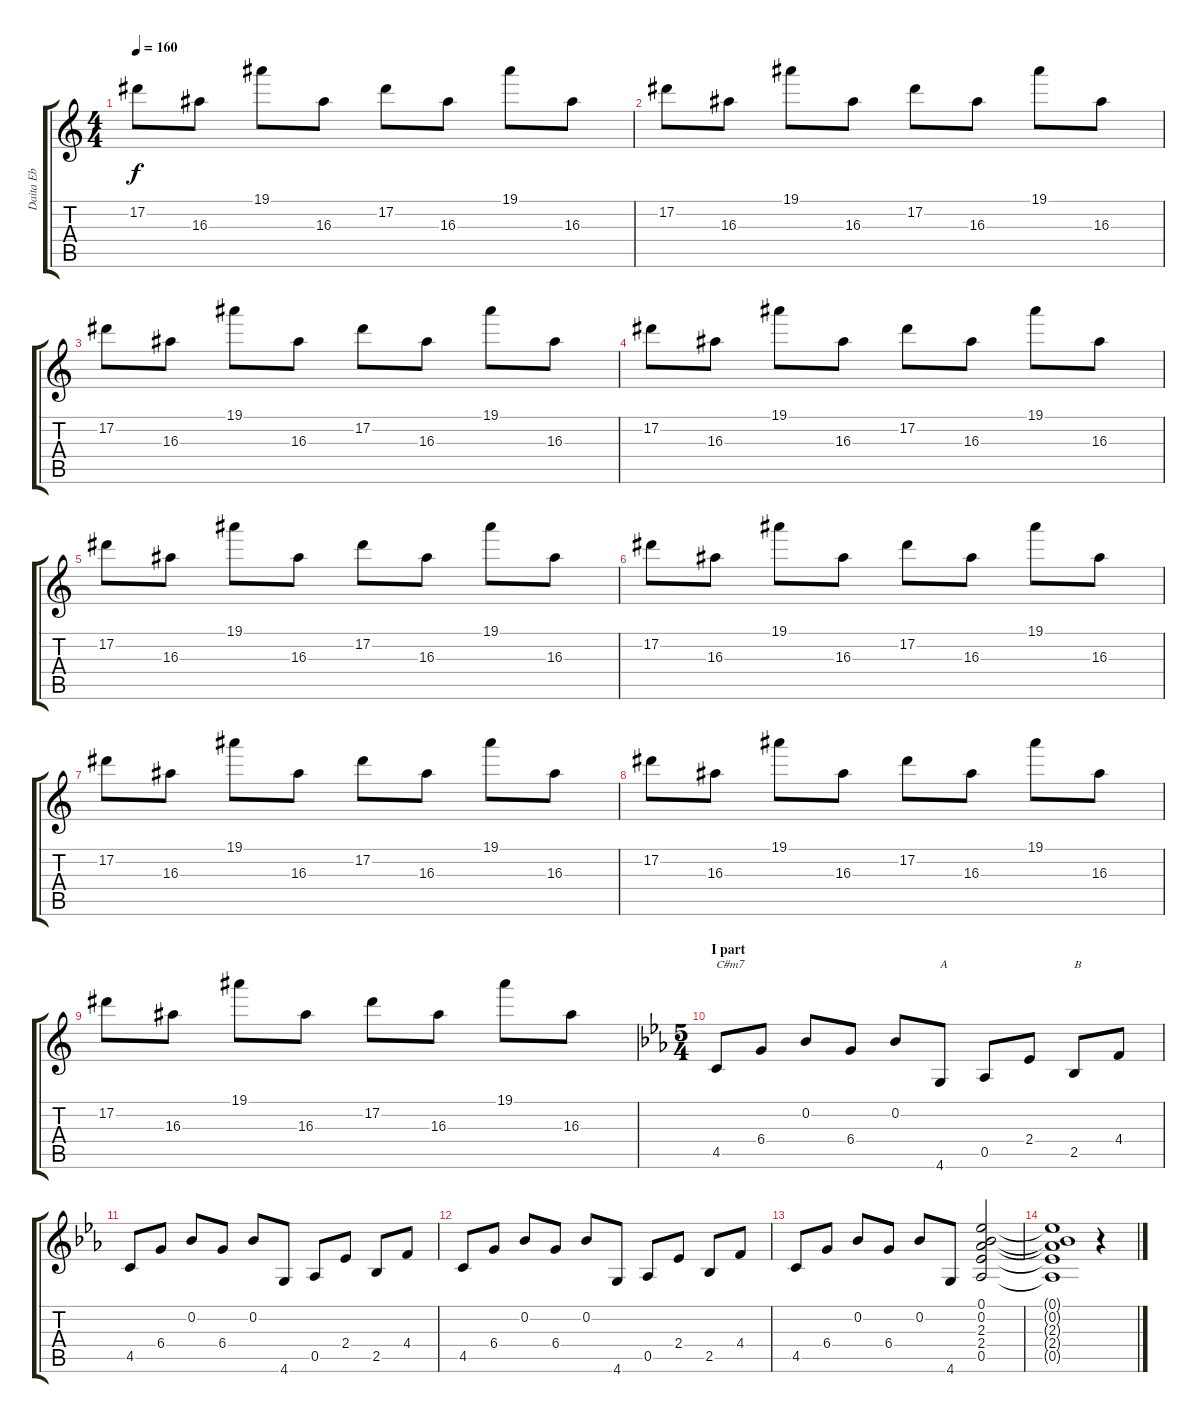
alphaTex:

\track ("Daita Eb" "Daita Eb") {instrument distortionguitar}
\staff {score tabs}
\tuning (Eb4 Bb3 Gb3 Db3 Ab2 Eb2) {hide}
\ts (4 4)
\tempo 160
\clef g2
\ks c
17.2.8{dy f} 16.3.8 19.1.8 16.3.8 17.2.8 16.3.8 19.1.8 16.3.8 |
17.2.8 16.3.8 19.1.8 16.3.8 17.2.8 16.3.8 19.1.8 16.3.8 |
17.2.8 16.3.8 19.1.8 16.3.8 17.2.8 16.3.8 19.1.8 16.3.8 |
17.2.8 16.3.8 19.1.8 16.3.8 17.2.8 16.3.8 19.1.8 16.3.8 |
17.2.8 16.3.8 19.1.8 16.3.8 17.2.8 16.3.8 19.1.8 16.3.8 |
17.2.8 16.3.8 19.1.8 16.3.8 17.2.8 16.3.8 19.1.8 16.3.8 |
17.2.8 16.3.8 19.1.8 16.3.8 17.2.8 16.3.8 19.1.8 16.3.8 |
17.2.8 16.3.8 19.1.8 16.3.8 17.2.8 16.3.8 19.1.8 16.3.8 |
17.2.8 16.3.8 19.1.8 16.3.8 17.2.8 16.3.8 19.1.8 16.3.8 |
\ts (5 4)
\section ("" "I part")
\ks eb
4.5.8{txt "C#m7" instrument electricguitarclean} 6.4.8 0.2.8 6.4.8 0.2.8 4.6.8{txt "A"} 0.5.8 2.4.8 2.5.8{txt "B"} 4.4.8 |
4.5.8 6.4.8 0.2.8 6.4.8 0.2.8 4.6.8 0.5.8 2.4.8 2.5.8 4.4.8 |
4.5.8 6.4.8 0.2.8 6.4.8 0.2.8 4.6.8 0.5.8 2.4.8 2.5.8 4.4.8 |
4.5.8 6.4.8 0.2.8 6.4.8 0.2.8 4.6.8 (0.1 0.2 2.3 2.4 0.5).2 |
(0.1{t} 0.2{t} 2.3{t} 2.4{t} 0.5{t}).1 r.4
